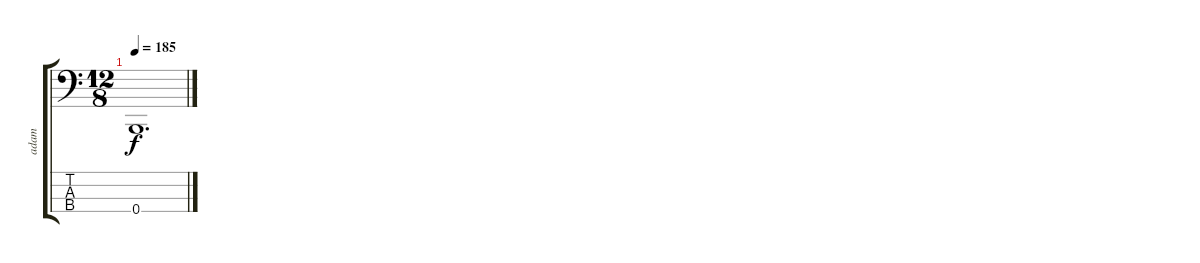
\track ("adam" "adam") {instrument electricbassfinger}
\staff {score tabs}
\tuning (D2 A1 E1 B0) {hide}
\ts (12 8)
\tempo 185
\clef f4
\ks c
0.4.1{d dy f}
